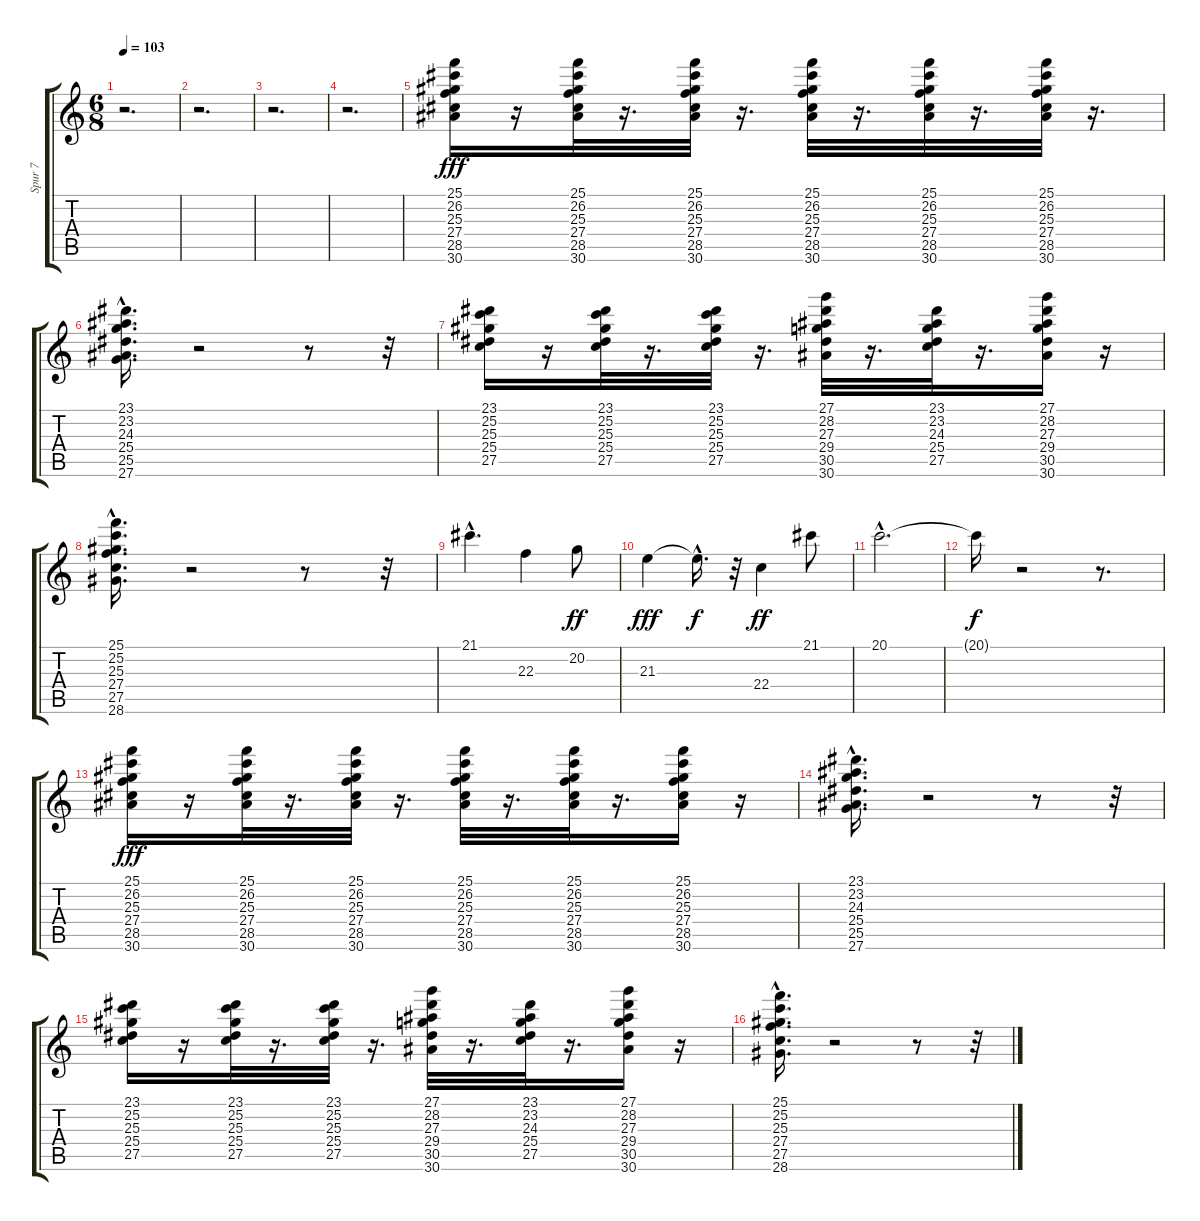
\track ("Spur 7" "Spur 7") {instrument acousticgrandpiano}
\staff {score tabs}
\tuning (E4 B3 G3 D3 A2 E2) {hide}
\ts (6 8)
\tempo 103
\clef g2
\ks c
r.2{d dy f} |
r.2{d} |
r.2{d} |
r.2{d} |
(25.1 26.2 25.3 27.4 28.5 30.6).16{dy fff} r.16 (25.1 26.2 25.3 27.4 28.5 30.6).32 r.16{d} (25.1 26.2 25.3 27.4 28.5 30.6).32 r.16{d} (25.1 26.2 25.3 27.4 28.5 30.6).32 r.16{d} (25.1 26.2 25.3 27.4 28.5 30.6).32 r.16{d} (25.1 26.2 25.3 27.4 28.5 30.6).32 r.16{d} |
(23.1 23.2 24.3 25.4{hac} 25.5{hac} 27.6{hac}).16{d} r.2 r.8 r.32 |
(23.1 25.2 25.3 25.4 27.5).16 r.16 (23.1 25.2 25.3 25.4 27.5).32 r.16{d} (23.1 25.2 25.3 25.4 27.5).32 r.16{d} (27.1 28.2 27.3 29.4 30.5 30.6).32 r.16{d} (23.1 23.2 24.3 25.4 27.5).32 r.16{d} (27.1 28.2 27.3 29.4 30.5 30.6).16 r.16 |
(25.1 25.2 25.3 27.4 27.5{hac} 28.6{hac}).16{d} r.2 r.8 r.32 |
21.1{hac}.4{d} 22.3.4 20.2.8{dy ff} |
21.3.4{dy fff} 21.3{hac t}.16{d dy f} r.32 22.4.4{dy ff} 21.1.8 |
20.1{hac}.2{d} |
20.1{t}.16{dy f} r.2 r.8{d} |
(25.1 26.2 25.3 27.4 28.5 30.6).16{dy fff} r.16 (25.1 26.2 25.3 27.4 28.5 30.6).32 r.16{d} (25.1 26.2 25.3 27.4 28.5 30.6).32 r.16{d} (25.1 26.2 25.3 27.4 28.5 30.6).32 r.16{d} (25.1 26.2 25.3 27.4 28.5 30.6).32 r.16{d} (25.1 26.2 25.3 27.4 28.5 30.6).16 r.16 |
(23.1 23.2 24.3 25.4 25.5{hac} 27.6{hac}).16{d} r.2 r.8 r.32 |
(23.1 25.2 25.3 25.4 27.5).16 r.16 (23.1 25.2 25.3 25.4 27.5).32 r.16{d} (23.1 25.2 25.3 25.4 27.5).32 r.16{d} (27.1 28.2 27.3 29.4 30.5 30.6).32 r.16{d} (23.1 23.2 24.3 25.4 27.5).32 r.16{d} (27.1 28.2 27.3 29.4 30.5 30.6).16 r.16 |
(25.1 25.2 25.3 27.4 27.5{hac} 28.6{hac}).16{d} r.2 r.8 r.32
